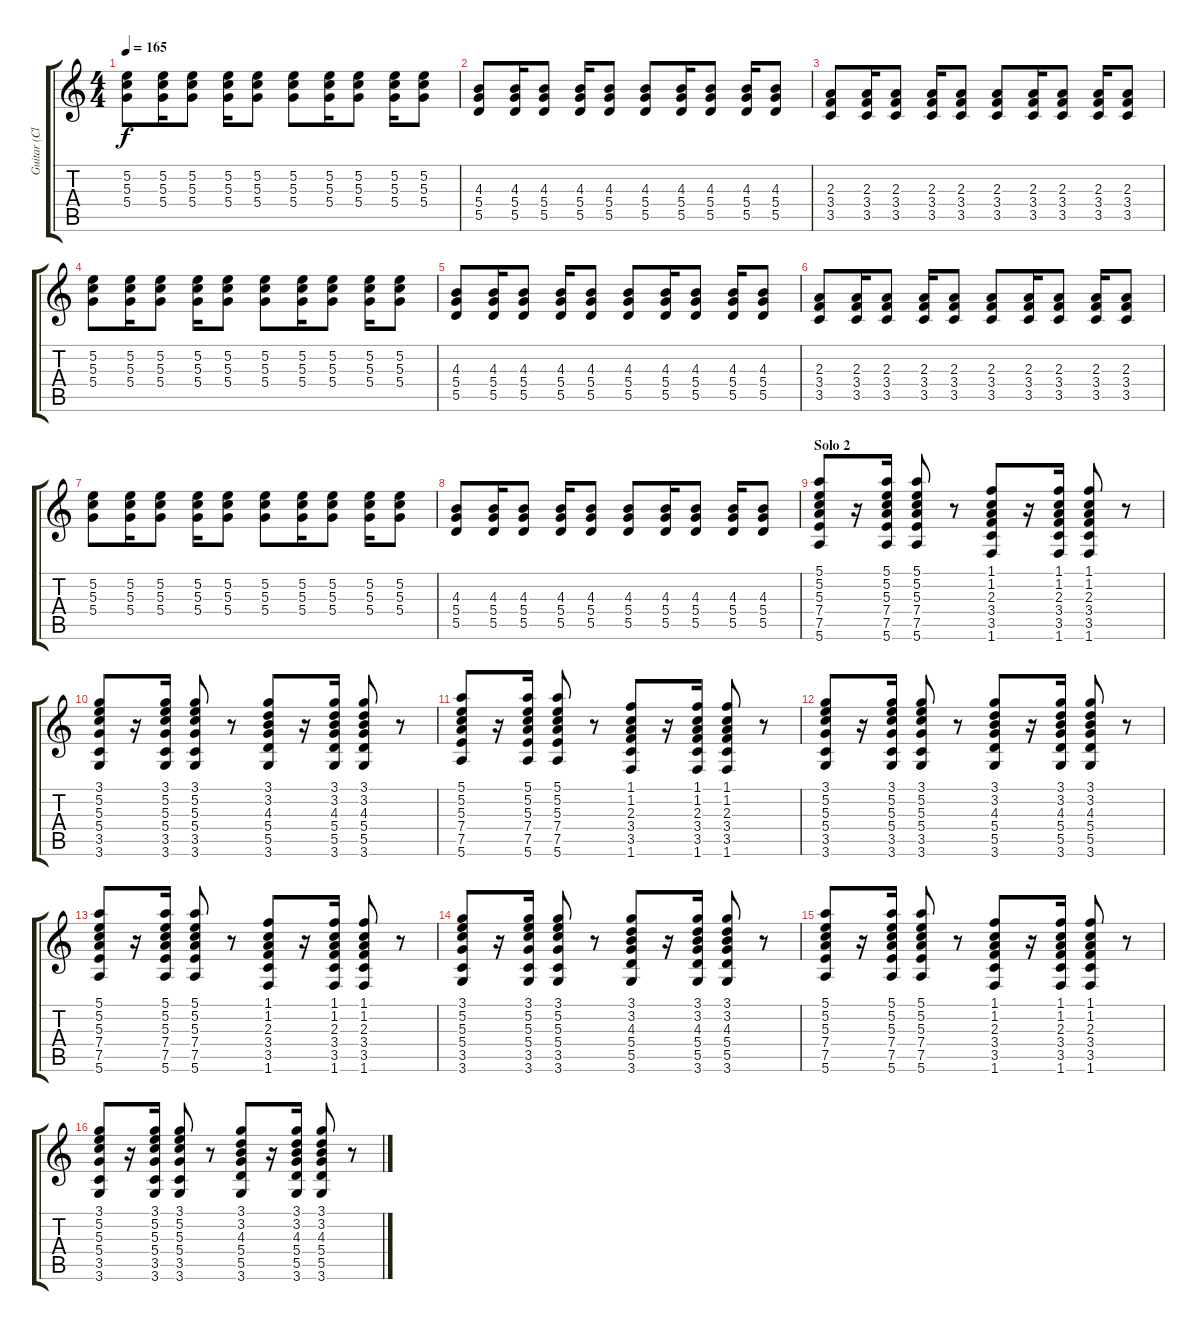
\track ("Guitar (Clean)" "Guitar (Cl") {instrument electricguitarclean}
\staff {score tabs}
\tuning (E4 B3 G3 D3 A2 E2) {hide}
\ts (4 4)
\tempo 165
\clef g2
\ks c
(5.2 5.3 5.4).8{dy f} (5.2 5.3 5.4).16 (5.2 5.3 5.4).8 (5.2 5.3 5.4).16 (5.2 5.3 5.4).8 (5.2 5.3 5.4).8 (5.2 5.3 5.4).16 (5.2 5.3 5.4).8 (5.2 5.3 5.4).16 (5.2 5.3 5.4).8 |
(4.3 5.4 5.5).8 (4.3 5.4 5.5).16 (4.3 5.4 5.5).8 (4.3 5.4 5.5).16 (4.3 5.4 5.5).8 (4.3 5.4 5.5).8 (4.3 5.4 5.5).16 (4.3 5.4 5.5).8 (4.3 5.4 5.5).16 (4.3 5.4 5.5).8 |
(2.3 3.4 3.5).8 (2.3 3.4 3.5).16 (2.3 3.4 3.5).8 (2.3 3.4 3.5).16 (2.3 3.4 3.5).8 (2.3 3.4 3.5).8 (2.3 3.4 3.5).16 (2.3 3.4 3.5).8 (2.3 3.4 3.5).16 (2.3 3.4 3.5).8 |
(5.2 5.3 5.4).8 (5.2 5.3 5.4).16 (5.2 5.3 5.4).8 (5.2 5.3 5.4).16 (5.2 5.3 5.4).8 (5.2 5.3 5.4).8 (5.2 5.3 5.4).16 (5.2 5.3 5.4).8 (5.2 5.3 5.4).16 (5.2 5.3 5.4).8 |
(4.3 5.4 5.5).8 (4.3 5.4 5.5).16 (4.3 5.4 5.5).8 (4.3 5.4 5.5).16 (4.3 5.4 5.5).8 (4.3 5.4 5.5).8 (4.3 5.4 5.5).16 (4.3 5.4 5.5).8 (4.3 5.4 5.5).16 (4.3 5.4 5.5).8 |
(2.3 3.4 3.5).8 (2.3 3.4 3.5).16 (2.3 3.4 3.5).8 (2.3 3.4 3.5).16 (2.3 3.4 3.5).8 (2.3 3.4 3.5).8 (2.3 3.4 3.5).16 (2.3 3.4 3.5).8 (2.3 3.4 3.5).16 (2.3 3.4 3.5).8 |
(5.2 5.3 5.4).8 (5.2 5.3 5.4).16 (5.2 5.3 5.4).8 (5.2 5.3 5.4).16 (5.2 5.3 5.4).8 (5.2 5.3 5.4).8 (5.2 5.3 5.4).16 (5.2 5.3 5.4).8 (5.2 5.3 5.4).16 (5.2 5.3 5.4).8 |
(4.3 5.4 5.5).8 (4.3 5.4 5.5).16 (4.3 5.4 5.5).8 (4.3 5.4 5.5).16 (4.3 5.4 5.5).8 (4.3 5.4 5.5).8 (4.3 5.4 5.5).16 (4.3 5.4 5.5).8 (4.3 5.4 5.5).16 (4.3 5.4 5.5).8 |
\section ("" "Solo 2")
(5.1 5.2 5.3 7.4 7.5 5.6).8 r.16 (5.1 5.2 5.3 7.4 7.5 5.6).16 (5.1 5.2 5.3 7.4 7.5 5.6).8 r.8 (1.1 1.2 2.3 3.4 3.5 1.6).8 r.16 (1.1 1.2 2.3 3.4 3.5 1.6).16 (1.1 1.2 2.3 3.4 3.5 1.6).8 r.8 |
(3.1 5.2 5.3 5.4 3.5 3.6).8 r.16 (3.1 5.2 5.3 5.4 3.5 3.6).16 (3.1 5.2 5.3 5.4 3.5 3.6).8 r.8 (3.1 3.2 4.3 5.4 5.5 3.6).8 r.16 (3.1 3.2 4.3 5.4 5.5 3.6).16 (3.1 3.2 4.3 5.4 5.5 3.6).8 r.8 |
(5.1 5.2 5.3 7.4 7.5 5.6).8 r.16 (5.1 5.2 5.3 7.4 7.5 5.6).16 (5.1 5.2 5.3 7.4 7.5 5.6).8 r.8 (1.1 1.2 2.3 3.4 3.5 1.6).8 r.16 (1.1 1.2 2.3 3.4 3.5 1.6).16 (1.1 1.2 2.3 3.4 3.5 1.6).8 r.8 |
(3.1 5.2 5.3 5.4 3.5 3.6).8 r.16 (3.1 5.2 5.3 5.4 3.5 3.6).16 (3.1 5.2 5.3 5.4 3.5 3.6).8 r.8 (3.1 3.2 4.3 5.4 5.5 3.6).8 r.16 (3.1 3.2 4.3 5.4 5.5 3.6).16 (3.1 3.2 4.3 5.4 5.5 3.6).8 r.8 |
(5.1 5.2 5.3 7.4 7.5 5.6).8 r.16 (5.1 5.2 5.3 7.4 7.5 5.6).16 (5.1 5.2 5.3 7.4 7.5 5.6).8 r.8 (1.1 1.2 2.3 3.4 3.5 1.6).8 r.16 (1.1 1.2 2.3 3.4 3.5 1.6).16 (1.1 1.2 2.3 3.4 3.5 1.6).8 r.8 |
(3.1 5.2 5.3 5.4 3.5 3.6).8 r.16 (3.1 5.2 5.3 5.4 3.5 3.6).16 (3.1 5.2 5.3 5.4 3.5 3.6).8 r.8 (3.1 3.2 4.3 5.4 5.5 3.6).8 r.16 (3.1 3.2 4.3 5.4 5.5 3.6).16 (3.1 3.2 4.3 5.4 5.5 3.6).8 r.8 |
(5.1 5.2 5.3 7.4 7.5 5.6).8 r.16 (5.1 5.2 5.3 7.4 7.5 5.6).16 (5.1 5.2 5.3 7.4 7.5 5.6).8 r.8 (1.1 1.2 2.3 3.4 3.5 1.6).8 r.16 (1.1 1.2 2.3 3.4 3.5 1.6).16 (1.1 1.2 2.3 3.4 3.5 1.6).8 r.8 |
(3.1 5.2 5.3 5.4 3.5 3.6).8 r.16 (3.1 5.2 5.3 5.4 3.5 3.6).16 (3.1 5.2 5.3 5.4 3.5 3.6).8 r.8 (3.1 3.2 4.3 5.4 5.5 3.6).8 r.16 (3.1 3.2 4.3 5.4 5.5 3.6).16 (3.1 3.2 4.3 5.4 5.5 3.6).8 r.8
